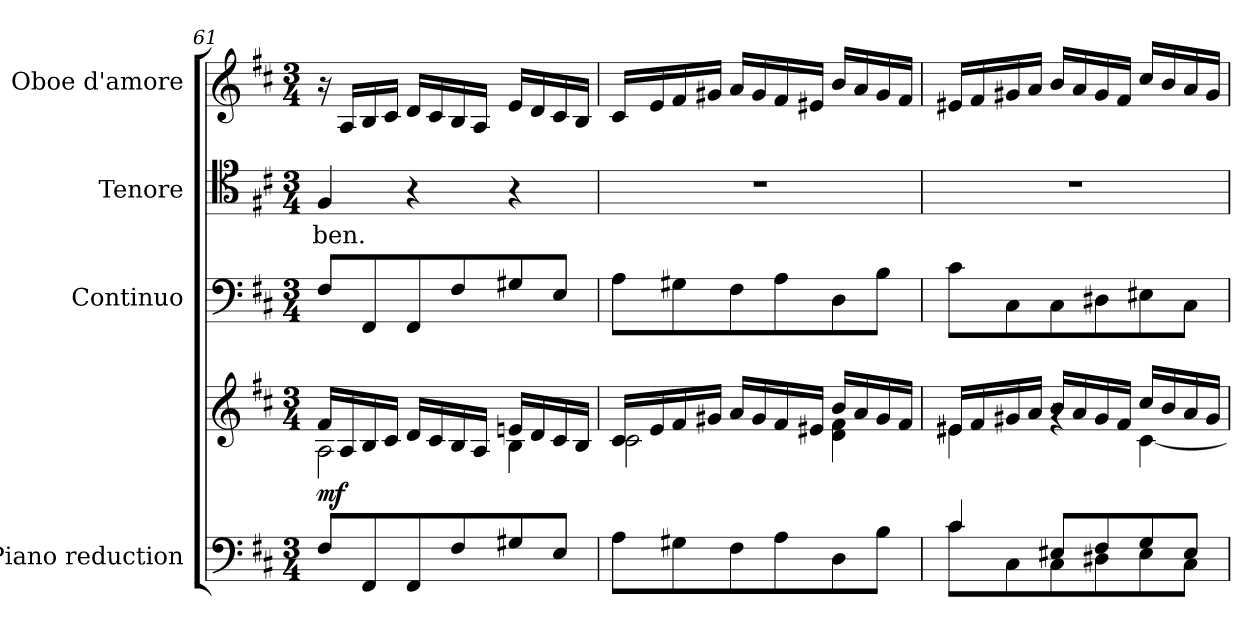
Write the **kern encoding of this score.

**kern	**kern	**dynam	**kern	**dynam	**kern	**text	**kern	**dynam
*part4	*part4	*part4	*part3	*part3	*part2	*part2	*part1	*part1
*staff5	*staff4	*staff4/5	*staff3	*staff3	*staff2	*staff2	*staff1	*staff1
*I"Piano reduction	*	*	*I"Continuo	*	*I"Tenore	*	*I"Oboe d'amore	*
*I'Pno	*	*	*	*	*	*	*I'Ob	*
!!LO:PB:g=z
*clefF4	*clefG2	*	*clefF4	*	*clefC4	*	*clefG2	*
*k[f#c#]	*k[f#c#]	*	*k[f#c#]	*	*k[f#c#]	*	*k[f#c#]	*
*M3/4	*M3/4	*	*M3/4	*	*M3/4	*	*M3/4	*
=61	=61	=61	=61	=61	=61	=61	=61	=61
*	*^	*	*	*	*	*	*	*
!	!	!	!LO:DY:b	!	!LO:DY:a	!	!LO:LY:b	!	!
8F#/L	16f#/LL	2A\	mf	8F#/L	other-dynamics	4F#/	-ben.	16r	.
!	!	!	!	!	!	!	!	!	!LO:DY:b
.	16A/	.	.	.	.	.	.	16A/LL	other-dynamics
8FF#/	16B/	.	.	8FF#/	.	.	.	16B/	.
.	16c#/JJ	.	.	.	.	.	.	16c#/JJ	.
8FF#/	16d/LL	.	.	8FF#/	.	4r	.	16d/LL	.
.	16c#/	.	.	.	.	.	.	16c#/	.
8F#/	16B/	.	.	8F#/	.	.	.	16B/	.
.	16A/JJ	.	.	.	.	.	.	16A/JJ	.
8G#X/	16en/LL	4B\	.	8G#X/	.	4r	.	16e/LL	.
.	16d/	.	.	.	.	.	.	16d/	.
8E/J	16c#/	.	.	8E/J	.	.	.	16c#/	.
.	16B/JJ	.	.	.	.	.	.	16B/JJ	.
=62	=62	=62	=62	=62	=62	=62	=62	=62	=62
8A\L	16c#/LL	2c#\	.	8A\L	.	2.r	.	16c#/LL	.
.	16e/	.	.	.	.	.	.	16e/	.
8G#X\	16f#/	.	.	8G#X\	.	.	.	16f#/	.
.	16g#X/JJ	.	.	.	.	.	.	16g#X/JJ	.
8F#\	16a/LL	.	.	8F#\	.	.	.	16a/LL	.
.	16g#/	.	.	.	.	.	.	16g#/	.
8A\	16f#/	.	.	8A\	.	.	.	16f#/	.
.	16e#X/JJ	.	.	.	.	.	.	16e#X/JJ	.
8D\	16b/LL	4d\ 4f#\	.	8D\	.	.	.	16b/LL	.
.	16a/	.	.	.	.	.	.	16a/	.
8B\J	16g#/	.	.	8B\J	.	.	.	16g#/	.
.	16f#/JJ	.	.	.	.	.	.	16f#/JJ	.
=63	=63	=63	=63	=63	=63	=63	=63	=63	=63
*^	*	*	*	*	*	*	*	*	*
4c#/	8c#\L	16e#X/LL	4e#\	.	8c#\L	.	2.r	.	16e#X/LL	.
.	.	16f#/	.	.	.	.	.	.	16f#/	.
.	8C#\	16g#X/	.	.	8C#\	.	.	.	16g#X/	.
.	.	16a/JJ	.	.	.	.	.	.	16a/JJ	.
8E#X/L	8C#\	16b/LL	4rg	.	8C#\	.	.	.	16b/LL	.
.	.	16a/	.	.	.	.	.	.	16a/	.
8F#/	8D#X\	16g#/	.	.	8D#X\	.	.	.	16g#/	.
.	.	16f#/JJ	.	.	.	.	.	.	16f#/JJ	.
8G/	8E#\	16cc#/LL	[4c#\	.	8E#X\	.	.	.	16cc#/LL	.
.	.	16b/	.	.	.	.	.	.	16b/	.
8E#/J	8C#\J	16a/	.	.	8C#\J	.	.	.	16a/	.
.	.	16g#/JJ	.	.	.	.	.	.	16g#/JJ	.
*v	*v	*	*	*	*	*	*	*	*	*
*	*v	*v	*	*	*	*	*	*	*
=	=	=	=	=	=	=	=	=
*-	*-	*-	*-	*-	*-	*-	*-	*-
